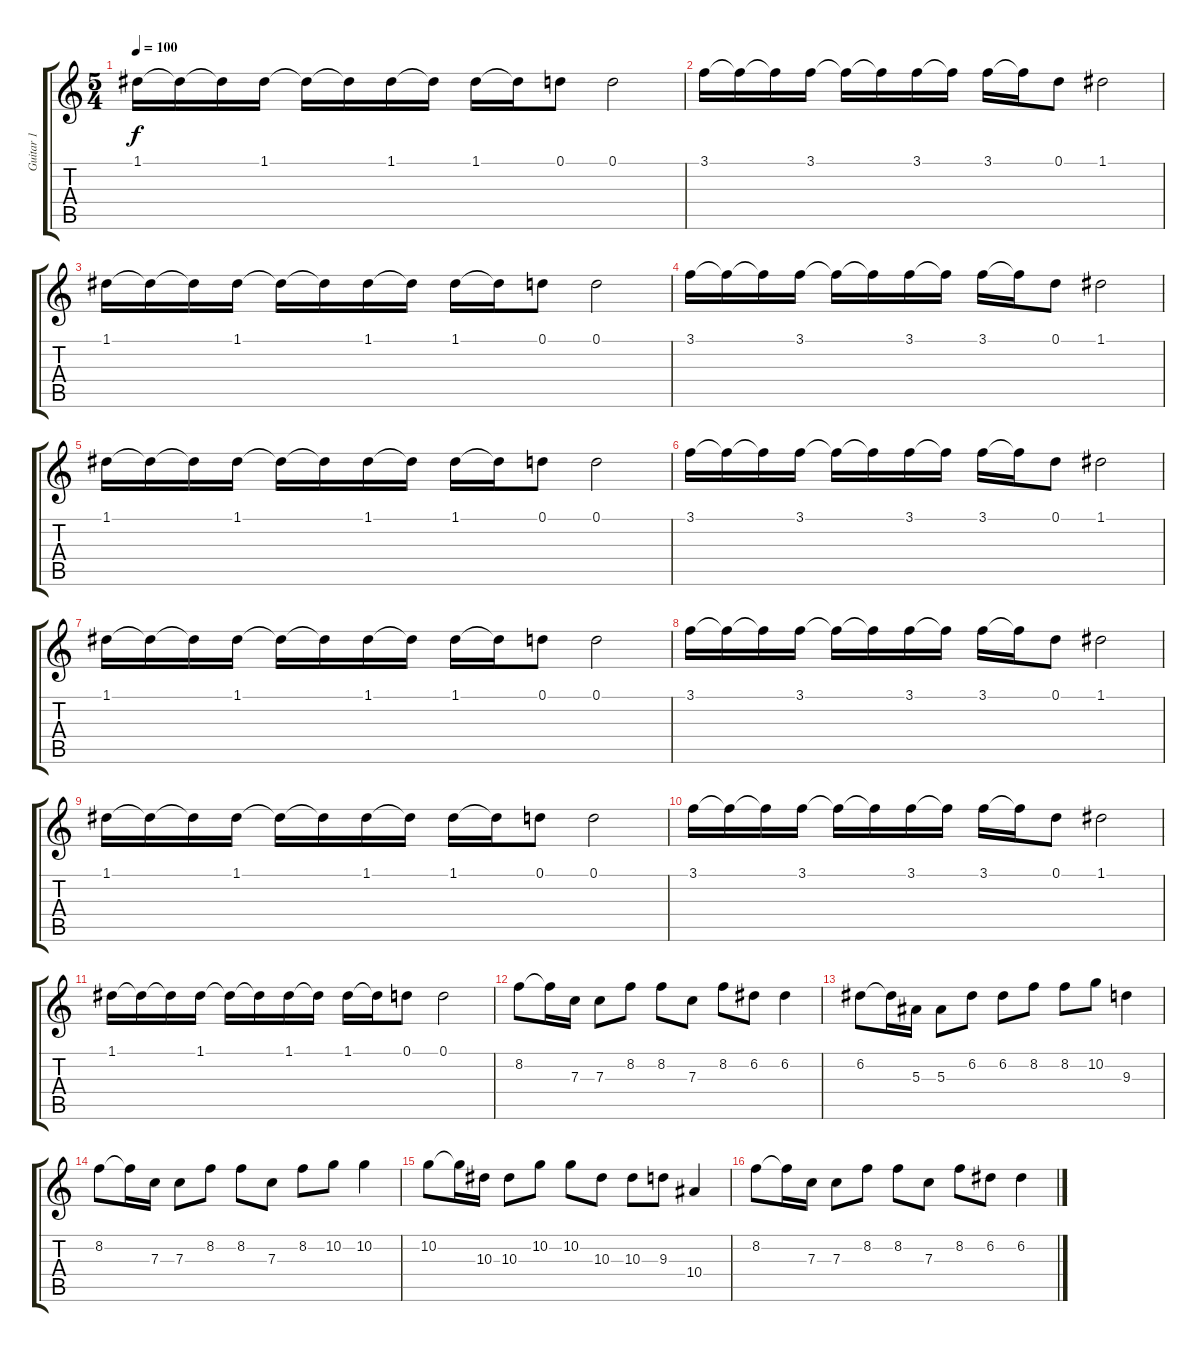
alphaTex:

\track ("Guitar 1" "Guitar 1") {instrument distortionguitar}
\staff {score tabs}
\tuning (D4 A3 F3 C3 G2 D2) {hide}
\ts (5 4)
\tempo 100
\clef g2
\ks c
1.1.16{dy f} 1.1{t}.16 1.1{t}.16 1.1.16 1.1{t}.16 1.1{t}.16 1.1.16 1.1{t}.16 1.1.16 1.1{t}.16 0.1.8 0.1.2 |
3.1.16 3.1{t}.16 3.1{t}.16 3.1.16 3.1{t}.16 3.1{t}.16 3.1.16 3.1{t}.16 3.1.16 3.1{t}.16 0.1.8 1.1.2 |
1.1.16 1.1{t}.16 1.1{t}.16 1.1.16 1.1{t}.16 1.1{t}.16 1.1.16 1.1{t}.16 1.1.16 1.1{t}.16 0.1.8 0.1.2 |
3.1.16 3.1{t}.16 3.1{t}.16 3.1.16 3.1{t}.16 3.1{t}.16 3.1.16 3.1{t}.16 3.1.16 3.1{t}.16 0.1.8 1.1.2 |
1.1.16 1.1{t}.16 1.1{t}.16 1.1.16 1.1{t}.16 1.1{t}.16 1.1.16 1.1{t}.16 1.1.16 1.1{t}.16 0.1.8 0.1.2 |
3.1.16 3.1{t}.16 3.1{t}.16 3.1.16 3.1{t}.16 3.1{t}.16 3.1.16 3.1{t}.16 3.1.16 3.1{t}.16 0.1.8 1.1.2 |
1.1.16 1.1{t}.16 1.1{t}.16 1.1.16 1.1{t}.16 1.1{t}.16 1.1.16 1.1{t}.16 1.1.16 1.1{t}.16 0.1.8 0.1.2 |
3.1.16 3.1{t}.16 3.1{t}.16 3.1.16 3.1{t}.16 3.1{t}.16 3.1.16 3.1{t}.16 3.1.16 3.1{t}.16 0.1.8 1.1.2 |
1.1.16 1.1{t}.16 1.1{t}.16 1.1.16 1.1{t}.16 1.1{t}.16 1.1.16 1.1{t}.16 1.1.16 1.1{t}.16 0.1.8 0.1.2 |
3.1.16 3.1{t}.16 3.1{t}.16 3.1.16 3.1{t}.16 3.1{t}.16 3.1.16 3.1{t}.16 3.1.16 3.1{t}.16 0.1.8 1.1.2 |
1.1.16 1.1{t}.16 1.1{t}.16 1.1.16 1.1{t}.16 1.1{t}.16 1.1.16 1.1{t}.16 1.1.16 1.1{t}.16 0.1.8 0.1.2 |
8.2.8 8.2{t}.16 7.3.16 7.3.8 8.2.8 8.2.8 7.3.8 8.2.8 6.2.8 6.2.4 |
6.2.8 6.2{t}.16 5.3.16 5.3.8 6.2.8 6.2.8 8.2.8 8.2.8 10.2.8 9.3.4 |
8.2.8 8.2{t}.16 7.3.16 7.3.8 8.2.8 8.2.8 7.3.8 8.2.8 10.2.8 10.2.4 |
10.2.8 10.2{t}.16 10.3.16 10.3.8 10.2.8 10.2.8 10.3.8 10.3.8 9.3.8 10.4.4 |
8.2.8 8.2{t}.16 7.3.16 7.3.8 8.2.8 8.2.8 7.3.8 8.2.8 6.2.8 6.2.4
